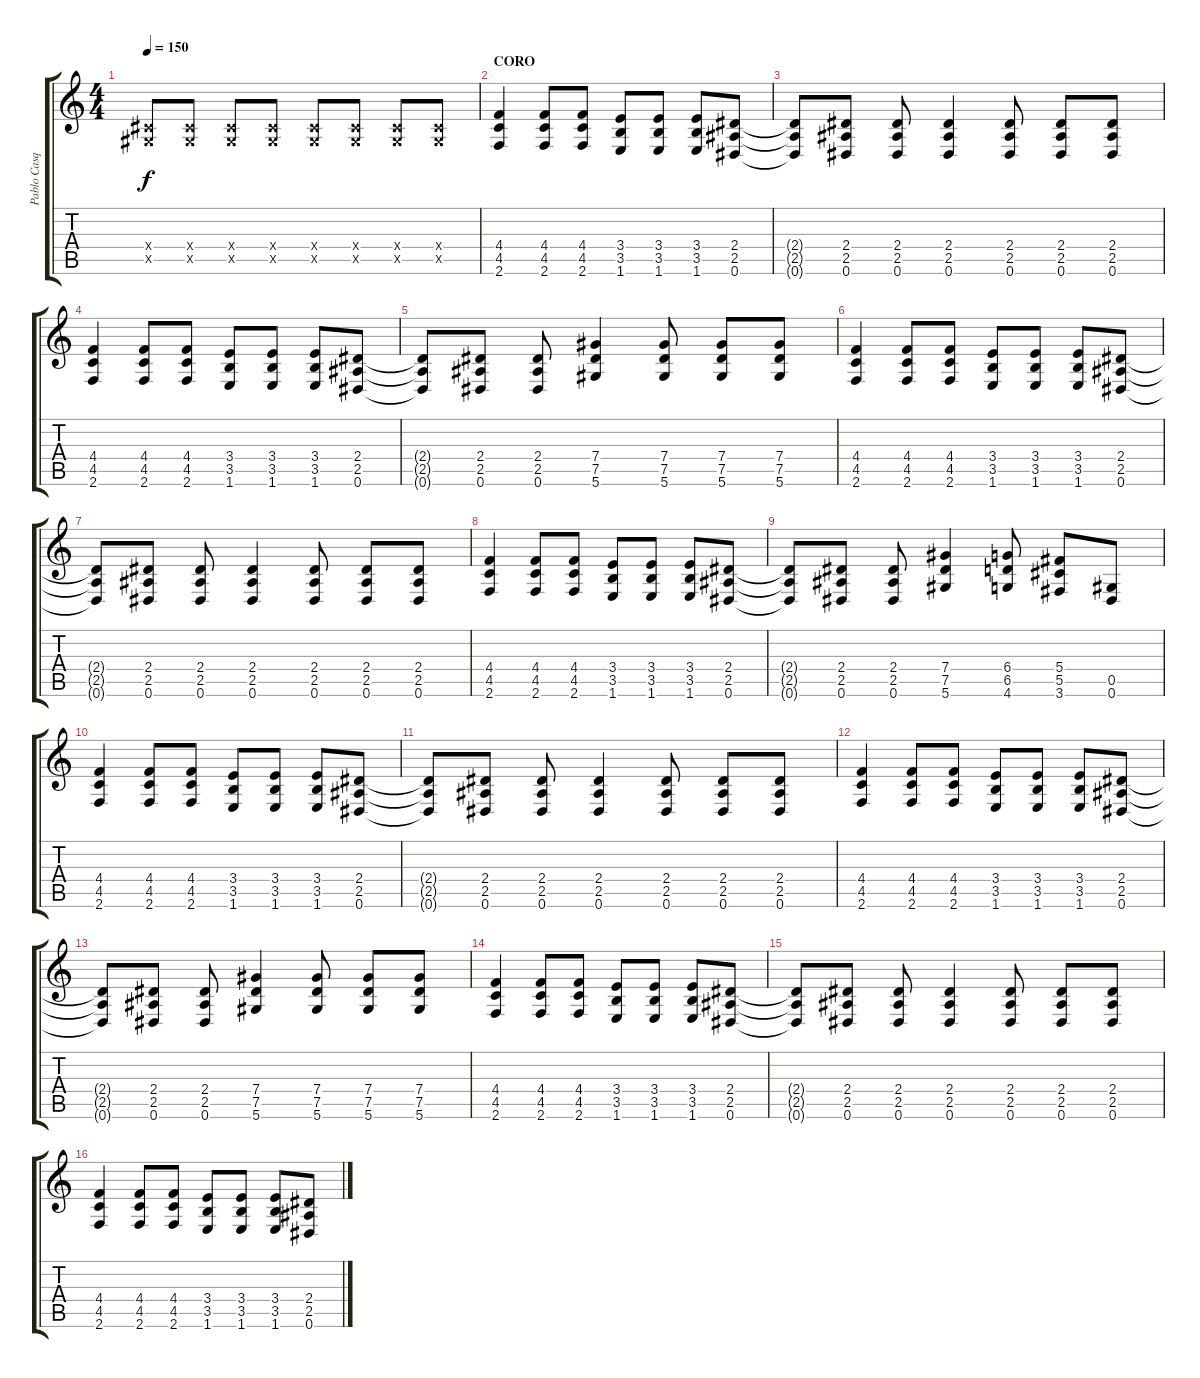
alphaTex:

\track ("Pablo Casquero" "Pablo Casq") {instrument distortionguitar}
\staff {score tabs}
\tuning (Eb4 Bb3 Gb3 Db3 Ab2 Eb2) {hide}
\ts (4 4)
\tempo 150
\clef g2
\ks c
(0.4{x} 0.5{x}).8{dy f} (0.4{x} 0.5{x}).8 (0.4{x} 0.5{x}).8 (0.4{x} 0.5{x}).8 (0.4{x} 0.5{x}).8 (0.4{x} 0.5{x}).8 (0.4{x} 0.5{x}).8 (0.4{x} 0.5{x}).8 |
\section ("" "CORO")
(4.4 4.5 2.6).4 (4.4 4.5 2.6).8 (4.4 4.5 2.6).8 (3.4 3.5 1.6).8 (3.4 3.5 1.6).8 (3.4 3.5 1.6).8 (2.4 2.5 0.6).8 |
(2.4{t} 2.5{t} 0.6{t}).8 (2.4 2.5 0.6).8 (2.4 2.5 0.6).8 (2.4 2.5 0.6).4 (2.4 2.5 0.6).8 (2.4 2.5 0.6).8 (2.4 2.5 0.6).8 |
(4.4 4.5 2.6).4 (4.4 4.5 2.6).8 (4.4 4.5 2.6).8 (3.4 3.5 1.6).8 (3.4 3.5 1.6).8 (3.4 3.5 1.6).8 (2.4 2.5 0.6).8 |
(2.4{t} 2.5{t} 0.6{t}).8 (2.4 2.5 0.6).8 (2.4 2.5 0.6).8 (7.4 7.5 5.6).4 (7.4 7.5 5.6).8 (7.4 7.5 5.6).8 (7.4 7.5 5.6).8 |
(4.4 4.5 2.6).4 (4.4 4.5 2.6).8 (4.4 4.5 2.6).8 (3.4 3.5 1.6).8 (3.4 3.5 1.6).8 (3.4 3.5 1.6).8 (2.4 2.5 0.6).8 |
(2.4{t} 2.5{t} 0.6{t}).8 (2.4 2.5 0.6).8 (2.4 2.5 0.6).8 (2.4 2.5 0.6).4 (2.4 2.5 0.6).8 (2.4 2.5 0.6).8 (2.4 2.5 0.6).8 |
(4.4 4.5 2.6).4 (4.4 4.5 2.6).8 (4.4 4.5 2.6).8 (3.4 3.5 1.6).8 (3.4 3.5 1.6).8 (3.4 3.5 1.6).8 (2.4 2.5 0.6).8 |
(2.4{t} 2.5{t} 0.6{t}).8 (2.4 2.5 0.6).8 (2.4 2.5 0.6).8 (7.4 7.5 5.6).4 (6.4 6.5 4.6).8 (5.4 5.5 3.6).8 (0.5 0.6).8 |
(4.4 4.5 2.6).4 (4.4 4.5 2.6).8 (4.4 4.5 2.6).8 (3.4 3.5 1.6).8 (3.4 3.5 1.6).8 (3.4 3.5 1.6).8 (2.4 2.5 0.6).8 |
(2.4{t} 2.5{t} 0.6{t}).8 (2.4 2.5 0.6).8 (2.4 2.5 0.6).8 (2.4 2.5 0.6).4 (2.4 2.5 0.6).8 (2.4 2.5 0.6).8 (2.4 2.5 0.6).8 |
(4.4 4.5 2.6).4 (4.4 4.5 2.6).8 (4.4 4.5 2.6).8 (3.4 3.5 1.6).8 (3.4 3.5 1.6).8 (3.4 3.5 1.6).8 (2.4 2.5 0.6).8 |
(2.4{t} 2.5{t} 0.6{t}).8 (2.4 2.5 0.6).8 (2.4 2.5 0.6).8 (7.4 7.5 5.6).4 (7.4 7.5 5.6).8 (7.4 7.5 5.6).8 (7.4 7.5 5.6).8 |
(4.4 4.5 2.6).4 (4.4 4.5 2.6).8 (4.4 4.5 2.6).8 (3.4 3.5 1.6).8 (3.4 3.5 1.6).8 (3.4 3.5 1.6).8 (2.4 2.5 0.6).8 |
(2.4{t} 2.5{t} 0.6{t}).8 (2.4 2.5 0.6).8 (2.4 2.5 0.6).8 (2.4 2.5 0.6).4 (2.4 2.5 0.6).8 (2.4 2.5 0.6).8 (2.4 2.5 0.6).8 |
(4.4 4.5 2.6).4 (4.4 4.5 2.6).8 (4.4 4.5 2.6).8 (3.4 3.5 1.6).8 (3.4 3.5 1.6).8 (3.4 3.5 1.6).8 (2.4 2.5 0.6).8
